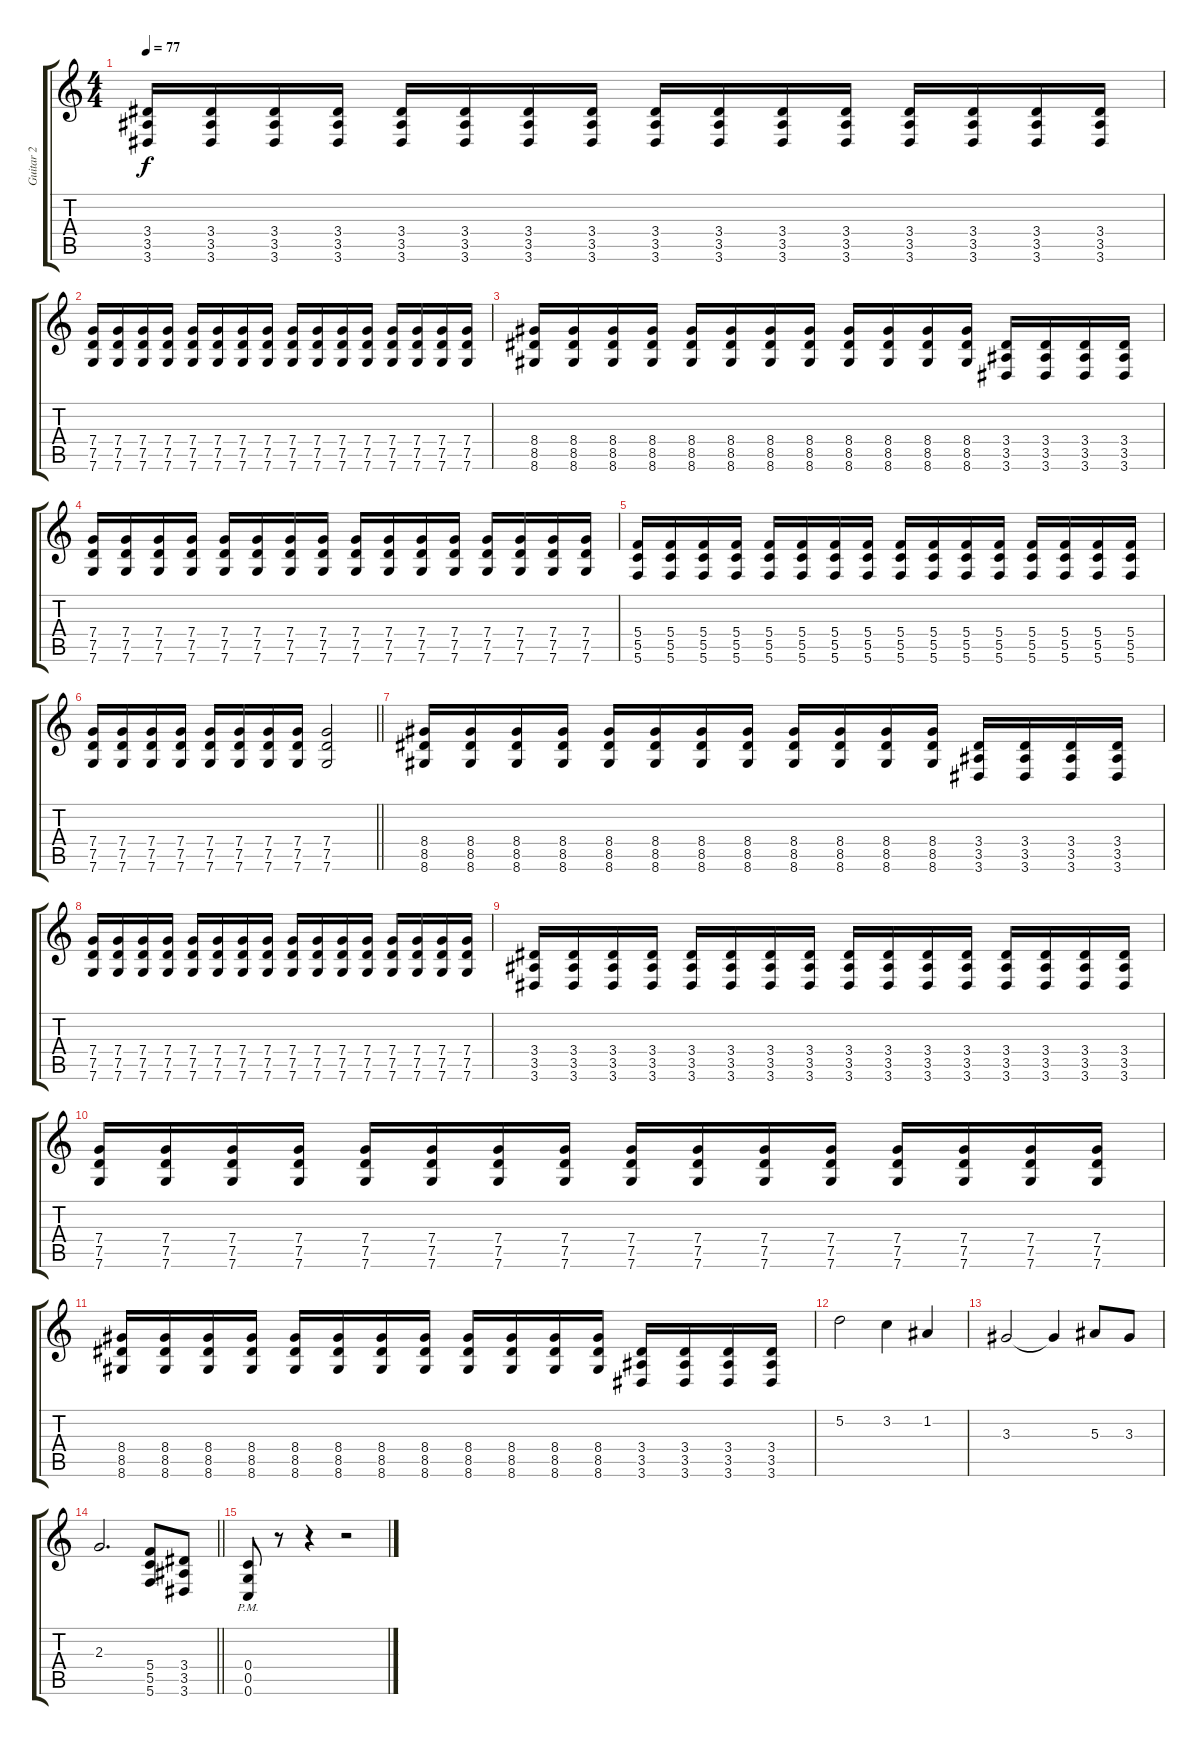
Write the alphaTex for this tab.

\track ("Guitar 2" "Guitar 2") {instrument distortionguitar}
\staff {score tabs}
\tuning (D4 A3 F3 C3 G2 C2) {hide}
\ts (4 4)
\tempo 77
\clef g2
\ks c
(3.4 3.5 3.6).16{dy f} (3.4 3.5 3.6).16 (3.4 3.5 3.6).16 (3.4 3.5 3.6).16 (3.4 3.5 3.6).16 (3.4 3.5 3.6).16 (3.4 3.5 3.6).16 (3.4 3.5 3.6).16 (3.4 3.5 3.6).16 (3.4 3.5 3.6).16 (3.4 3.5 3.6).16 (3.4 3.5 3.6).16 (3.4 3.5 3.6).16 (3.4 3.5 3.6).16 (3.4 3.5 3.6).16 (3.4 3.5 3.6).16 |
(7.4 7.5 7.6).16 (7.4 7.5 7.6).16 (7.4 7.5 7.6).16 (7.4 7.5 7.6).16 (7.4 7.5 7.6).16 (7.4 7.5 7.6).16 (7.4 7.5 7.6).16 (7.4 7.5 7.6).16 (7.4 7.5 7.6).16 (7.4 7.5 7.6).16 (7.4 7.5 7.6).16 (7.4 7.5 7.6).16 (7.4 7.5 7.6).16 (7.4 7.5 7.6).16 (7.4 7.5 7.6).16 (7.4 7.5 7.6).16 |
(8.4 8.5 8.6).16 (8.4 8.5 8.6).16 (8.4 8.5 8.6).16 (8.4 8.5 8.6).16 (8.4 8.5 8.6).16 (8.4 8.5 8.6).16 (8.4 8.5 8.6).16 (8.4 8.5 8.6).16 (8.4 8.5 8.6).16 (8.4 8.5 8.6).16 (8.4 8.5 8.6).16 (8.4 8.5 8.6).16 (3.4 3.5 3.6).16 (3.4 3.5 3.6).16 (3.4 3.5 3.6).16 (3.4 3.5 3.6).16 |
(7.4 7.5 7.6).16 (7.4 7.5 7.6).16 (7.4 7.5 7.6).16 (7.4 7.5 7.6).16 (7.4 7.5 7.6).16 (7.4 7.5 7.6).16 (7.4 7.5 7.6).16 (7.4 7.5 7.6).16 (7.4 7.5 7.6).16 (7.4 7.5 7.6).16 (7.4 7.5 7.6).16 (7.4 7.5 7.6).16 (7.4 7.5 7.6).16 (7.4 7.5 7.6).16 (7.4 7.5 7.6).16 (7.4 7.5 7.6).16 |
(5.4 5.5 5.6).16 (5.4 5.5 5.6).16 (5.4 5.5 5.6).16 (5.4 5.5 5.6).16 (5.4 5.5 5.6).16 (5.4 5.5 5.6).16 (5.4 5.5 5.6).16 (5.4 5.5 5.6).16 (5.4 5.5 5.6).16 (5.4 5.5 5.6).16 (5.4 5.5 5.6).16 (5.4 5.5 5.6).16 (5.4 5.5 5.6).16 (5.4 5.5 5.6).16 (5.4 5.5 5.6).16 (5.4 5.5 5.6).16 |
\barLineRight lightlight
(7.4 7.5 7.6).16 (7.4 7.5 7.6).16 (7.4 7.5 7.6).16 (7.4 7.5 7.6).16 (7.4 7.5 7.6).16 (7.4 7.5 7.6).16 (7.4 7.5 7.6).16 (7.4 7.5 7.6).16 (7.4 7.5 7.6).2 |
(8.4 8.5 8.6).16 (8.4 8.5 8.6).16 (8.4 8.5 8.6).16 (8.4 8.5 8.6).16 (8.4 8.5 8.6).16 (8.4 8.5 8.6).16 (8.4 8.5 8.6).16 (8.4 8.5 8.6).16 (8.4 8.5 8.6).16 (8.4 8.5 8.6).16 (8.4 8.5 8.6).16 (8.4 8.5 8.6).16 (3.4 3.5 3.6).16 (3.4 3.5 3.6).16 (3.4 3.5 3.6).16 (3.4 3.5 3.6).16 |
(7.4 7.5 7.6).16 (7.4 7.5 7.6).16 (7.4 7.5 7.6).16 (7.4 7.5 7.6).16 (7.4 7.5 7.6).16 (7.4 7.5 7.6).16 (7.4 7.5 7.6).16 (7.4 7.5 7.6).16 (7.4 7.5 7.6).16 (7.4 7.5 7.6).16 (7.4 7.5 7.6).16 (7.4 7.5 7.6).16 (7.4 7.5 7.6).16 (7.4 7.5 7.6).16 (7.4 7.5 7.6).16 (7.4 7.5 7.6).16 |
(3.4 3.5 3.6).16 (3.4 3.5 3.6).16 (3.4 3.5 3.6).16 (3.4 3.5 3.6).16 (3.4 3.5 3.6).16 (3.4 3.5 3.6).16 (3.4 3.5 3.6).16 (3.4 3.5 3.6).16 (3.4 3.5 3.6).16 (3.4 3.5 3.6).16 (3.4 3.5 3.6).16 (3.4 3.5 3.6).16 (3.4 3.5 3.6).16 (3.4 3.5 3.6).16 (3.4 3.5 3.6).16 (3.4 3.5 3.6).16 |
(7.4 7.5 7.6).16 (7.4 7.5 7.6).16 (7.4 7.5 7.6).16 (7.4 7.5 7.6).16 (7.4 7.5 7.6).16 (7.4 7.5 7.6).16 (7.4 7.5 7.6).16 (7.4 7.5 7.6).16 (7.4 7.5 7.6).16 (7.4 7.5 7.6).16 (7.4 7.5 7.6).16 (7.4 7.5 7.6).16 (7.4 7.5 7.6).16 (7.4 7.5 7.6).16 (7.4 7.5 7.6).16 (7.4 7.5 7.6).16 |
(8.4 8.5 8.6).16 (8.4 8.5 8.6).16 (8.4 8.5 8.6).16 (8.4 8.5 8.6).16 (8.4 8.5 8.6).16 (8.4 8.5 8.6).16 (8.4 8.5 8.6).16 (8.4 8.5 8.6).16 (8.4 8.5 8.6).16 (8.4 8.5 8.6).16 (8.4 8.5 8.6).16 (8.4 8.5 8.6).16 (3.4 3.5 3.6).16 (3.4 3.5 3.6).16 (3.4 3.5 3.6).16 (3.4 3.5 3.6).16 |
5.2.2 3.2.4 1.2.4 |
3.3.2 3.3{t}.4 5.3.8 3.3.8 |
\barLineRight lightlight
2.3.2{d} (5.4 5.5 5.6).8 (3.4 3.5 3.6).8 |
(0.4{pm} 0.5{pm} 0.6{pm}).8 r.8 r.4 r.2
